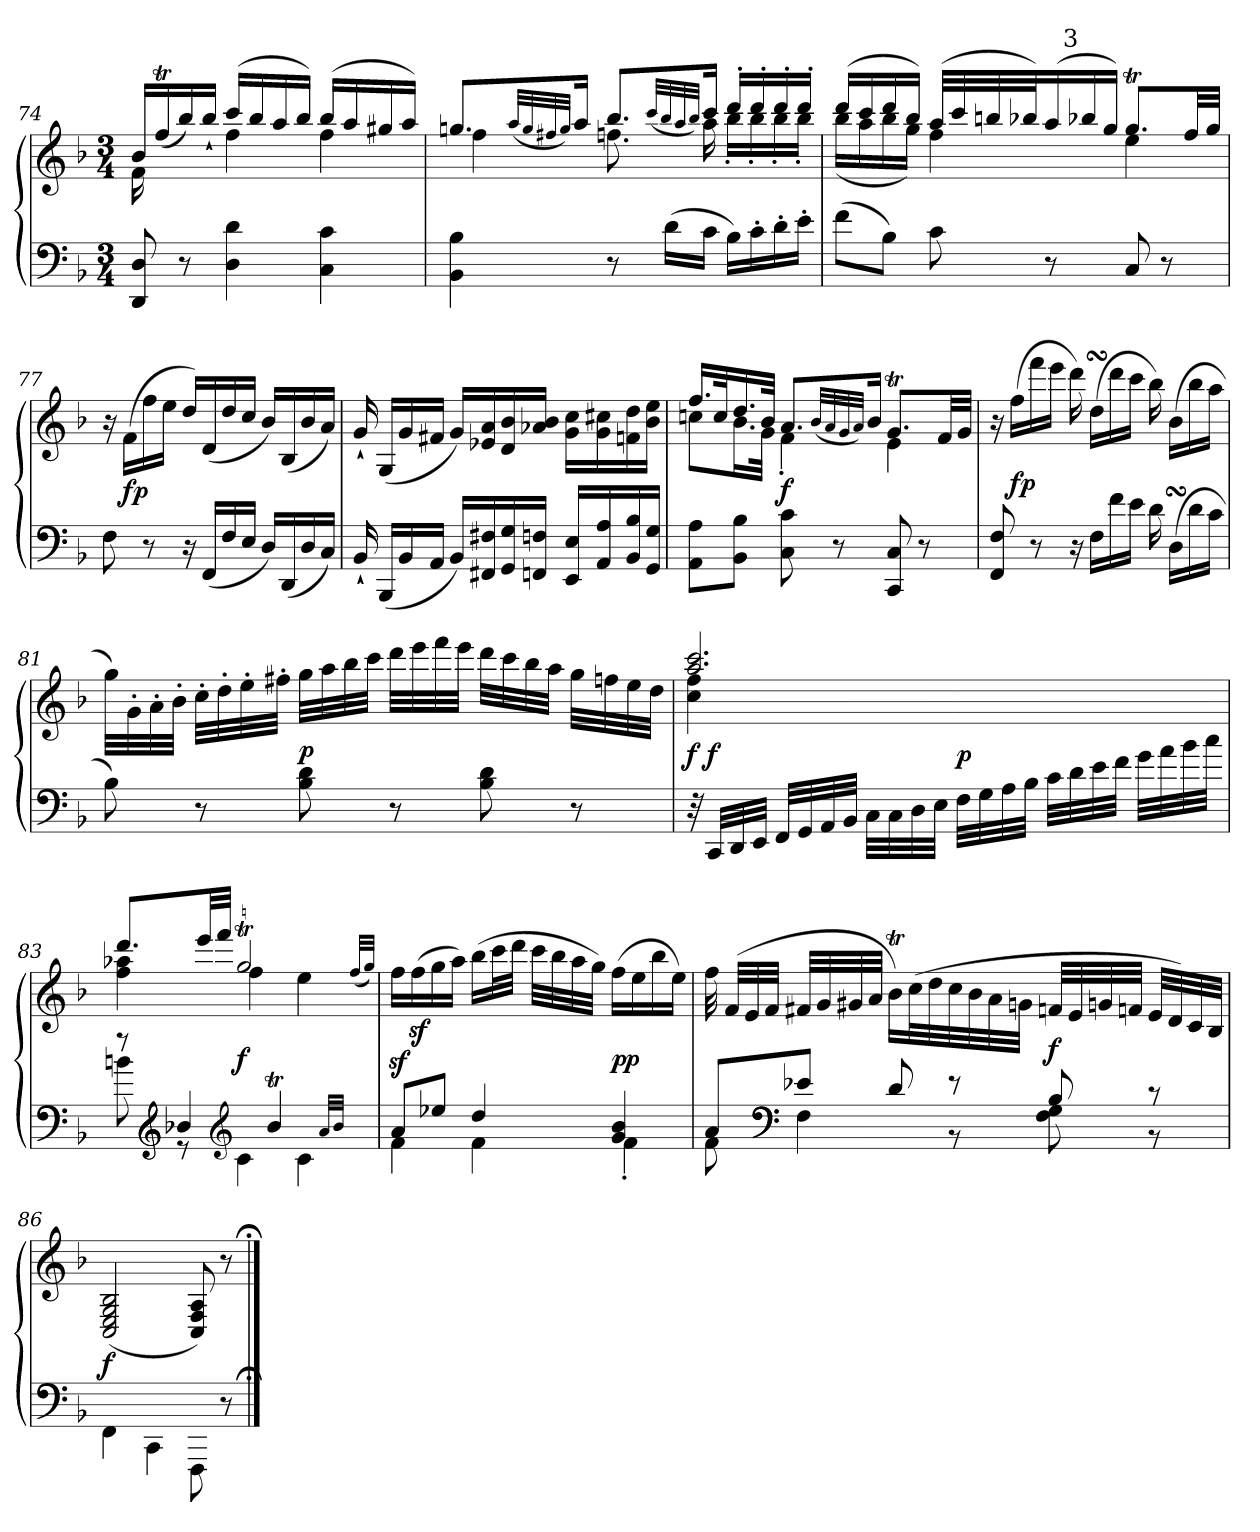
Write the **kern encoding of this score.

**kern	**kern	**dynam
*part1	*part1	*part1
*staff2	*staff1	*staff1/2
!!LO:LB:g=z
*clefF4	*clefG2	*
*k[b-]	*k[b-]	*
*M3/4	*M3/4	*
=74	=74	=74
*	*^	*
8D 8DD	16b-LL	16f	.
.	(16ffT	8ryy	.
8r	16bb-)	.	.
.	16bb-`JJ	16ryy	.
4d 4D	(16cccLL	4ff	fp fp
.	16bb-	.	.
.	16aa	.	.
.	16bb-JJ)	.	.
4c 4C	(16bb-LL	4ff	fp fp
.	16aa	.	.
.	16gg#X	.	.
.	16aaJJ)	.	.
=75	=75	=75	=75
4B- 4BB-	8.ggnL	4ff	.
.	(32qaaLLL	.	.
.	32qgg	.	.
.	32qff#X	.	.
.	32qggJJJ)	.	.
.	16aaJk	.	.
8r	8.bb-L	8.ffn	.
(16dLL	.	.	.
.	(32qcccLLL	.	.
.	32qbb-	.	.
.	32qaa	.	.
.	32qbb-JJJ)	.	.
16cJJ	16cccJk	16aa	.
16B-LL)	16ddd'LL	16bb-'LL	.
16c'	16ddd'	16bb-'	.
16d'	16ddd'	16bb-'	.
16e'JJ	16ddd'JJ	16bb-'JJ	.
=76	=76	=76	=76
(8fL	(16dddLL	(16bb-LL	.
.	16ccc	16aa	.
8B-J)	16ddd	16bb-	.
.	16bb-JJ)	16ggJJ)	.
8c	(32aaLLL	4ff	.
.	32ccc	.	.
.	32bbn	.	.
.	32bb-XJ)	.	.
*	*Xtuplet	*	*
8r	(24aa	.	.
!	!LO:TX:a:t=3	!	!
.	24bb-X	.	.
.	24ggJJ)	.	.
8C	8.ggTL	4ee	.
8r	.	.	.
.	32ffLL	.	.
.	32ggJJJ	.	.
*	*v	*v	*
!!LO:LB:g=z
=77	=77	=77
8F	16r	.
.	(16fLL	fp
8r	16ff	.
.	16eeJJ	.
16r	16ddLL)	.
(16FFLL	(16d	fp fp
16F	16dd	.
16EJJ	16ccJJ	.
16DLL)	16b-LL)	.
(16DD	(16B-	fp fp
16D	16b-	.
16CJJ)	16aJJ)	.
=78	=78	=78
16BB-`	16g`	.
(16BBB-LL	(16GLL	fp fp
16BB-	16g	.
16AAJJ	16f#XJJ	.
16BB-LL)	16gLL)	.
16F#X 16FF#X	16a 16e-X	crescendo
16G 16GG	16b- 16d	.
16F 16FFJJ	16b- 16a-XJJ	.
16E 16EELL	16cc 16gLL	.
16A 16AA	16cc#X 16g	.
16B- 16BB-	16dd 16f	.
16G 16GGJJ	16ee 16b-JJ	.
=79	=79	=79
*	*^	*
8A 8AAL	16.ffLL	8ccnL	.
.	32cck	.	.
8B- 8BB-J	16.dd	16.b-L	.
.	32b-JJk	32gJJk	.
8c 8C	8.aL	4f'	f
8r	.	.	.
.	(32qb-LLL	.	.
.	32qa	.	.
.	32qg	.	.
.	32qaJJJ)	.	.
.	16b-Jk	.	.
8C 8CC	8.gTL	4e	.
8r	.	.	.
.	32fLL	.	.
.	32gJJJ	.	.
*	*v	*v	*
=80	=80	=80
8F 8FF	16r	.
.	(16ffLL	fp
8r	16fff	.
.	16eeeJJ	.
16r	16ddd)	.
16FLL	(16ddsSSSLL	fp fp
16f	16ddd	.
16eJJ	16cccJJ	.
16d	16bb-)	.
(16DsSSSLL	(16b-LL	fp fp
16d	16bb-	.
16cJJ	16aaJJ	.
!!LO:LB:g=z
=81	=81	=81
8B-)	32ggLLL)	.
.	32g'	.
.	32a'	.
.	32b-'JJJ	.
8r	32cc'LLL	.
.	32dd'	.
.	32ee'	.
.	32ff#X'JJJ	.
8d 8B-	32ggLLL	p
.	32aa	.
.	32bb-	.
.	32cccJJJ	.
8r	32dddLLL	.
.	32eee	.
.	32fff	.
.	32eeeJJJ	.
8d 8B-	32dddLLL	.
.	32ccc	.
.	32bb-	.
.	32aaJJJ	.
8r	32ggLLL	.
.	32ffn	.
.	32ee	.
.	32ddJJJ	.
=82	=82	=82
*	*^	*
32r	2.ccc/ 2.aa/	4ff 4cc	f
32CCLLL	.	.	f
32DD	.	.	.
32EEJJJ	.	.	.
32FFLLL	.	.	.
32GG	.	.	.
32AA	.	.	.
32BB-JJJ	.	.	.
32CLLL	.	2ryy	.
32C	.	.	.
32D	.	.	.
32EJJJ	.	.	.
32FLLL	.	.	p
32G	.	.	.
32A	.	.	.
32B-JJJ	.	.	.
32cLLL	.	.	.
32d	.	.	.
32e	.	.	.
32fJJJ	.	.	.
32gLLL	.	.	.
32a	.	.	.
32b-	.	.	.
32ccJJJ	.	.	.
!!LO:LB:g=z	!!
=83	=83	=83	=83
*^	*	*	*
8r	8bn	8.dddL	4aa-X 4ff	.
*clefG2	*	*	*	*
4b-X	8r	.	.	.
.	.	32eeeLL	.	.
.	.	32fffJJJ	.	.
*clefG2	*	*	*	*
.	4c	2ggT	4ff	f
4b-T	.	.	.	.
.	4c	.	4ee	.
32qaLLL	.	.	.	.
32qb-JJJ	.	.	.	.
8ryy	.	.	.	.
*	*	*v	*v	*
.	.	(32qffLLL	.
.	.	32qggJJJ)	.
=84	=84	=84	=84
8azL	4f	16ffLL	.
.	.	(16ffz	.
8ee-XJ	.	16gg	.
.	.	16aaJJ)	.
4dd	4f	(16bb-LL	.
.	.	32cccL	.
.	.	32dddJJJ	.
.	.	32cccLLL	.
.	.	32bb-	.
.	.	32aa	.
.	.	32ggJJJ)	.
4b- 4g	4f'	(16ffLL	p p
.	.	16ee	.
.	.	16bb-	.
.	.	16eeJJ)	.
=85	=85	=85	=85
8aL	8f	32ff	.
.	.	(32fLLL	.
.	.	32e	.
.	.	32fJJJ	.
*clefF4	*	*	*
8e-XJ	4F	32f#XLLL	.
.	.	32g	.
.	.	32g#X	.
.	.	32aJJJ	.
8d	.	16b-TLL)	crescendo
.	.	(32ccL	.
.	.	32dd	.
8r	8r	32cc	.
.	.	32b-	.
.	.	32a	.
.	.	32gnJJJ	.
8B-	8G 8F	32fnLLL	f
.	.	32e	.
.	.	32gn	.
.	.	32fnJJJ	.
8r	8r	32eLLL	.
.	.	32d)	.
.	.	32c	.
.	.	32B-JJJ	.
*v	*v	*	*
=86	=86	=86
4FF\	(2B-/ 2G/ 2E/ 2C/	f
4CC\	.	.
8FFF\	8A/ 8F/ 8C/)	.
8r	8r	.
==;	==;	==;
*-	*-	*-
